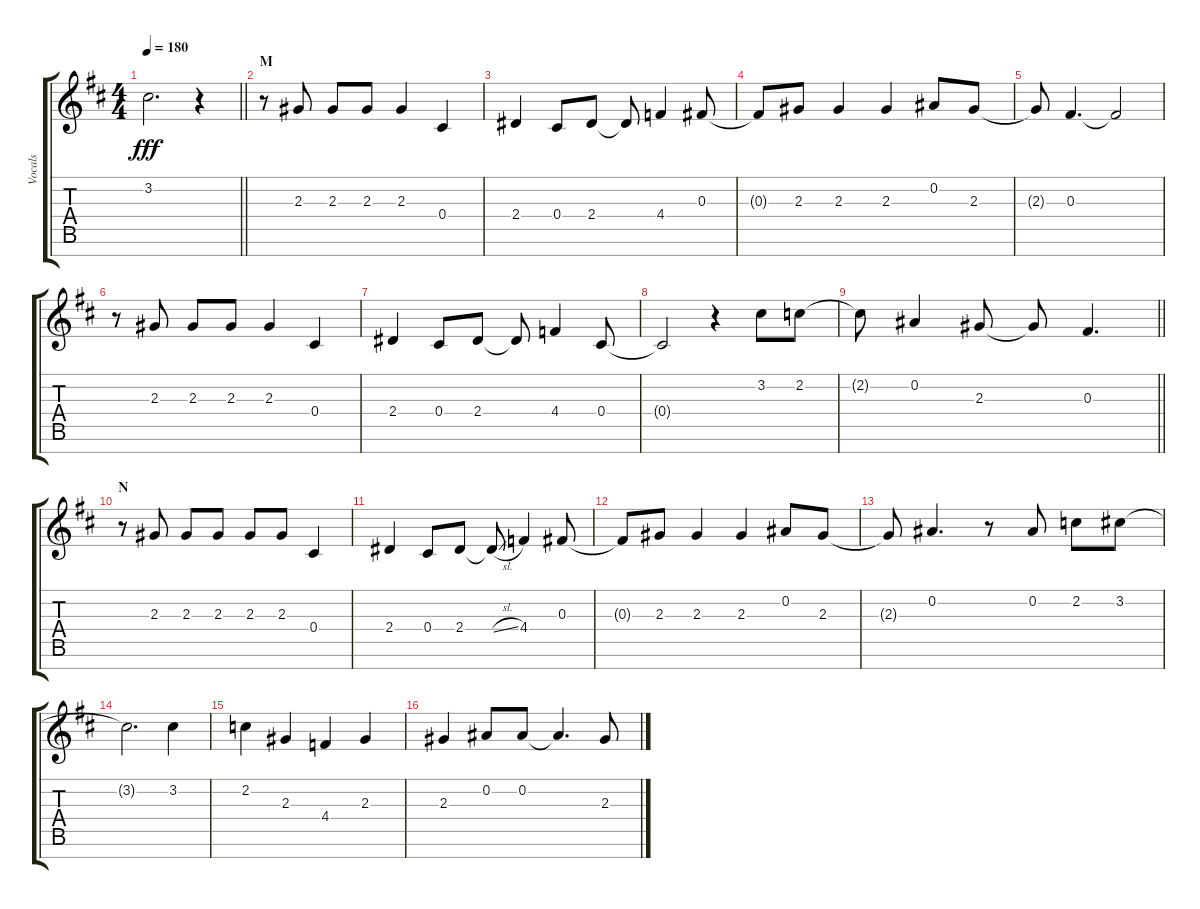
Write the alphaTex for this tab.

\track ("Vocals" "Vocals") {instrument voiceoohs}
\staff {score tabs}
\tuning (Eb5 Bb4 Gb4 Db4 Ab3 Eb3 Bb2) {hide}
\ts (4 4)
\tempo 180
\clef g2
\barLineRight lightlight
\ks d
3.2{t}.2{d dy fff} r.4 |
\section ("" "M")
r.8 2.3.8 2.3.8 2.3.8 2.3.4 0.4.4 |
2.4.4 0.4.8 2.4.8 2.4{t}.8 4.4.4 0.3.8 |
0.3{t}.8 2.3.8 2.3.4 2.3.4 0.2.8 2.3.8 |
2.3{t}.8 0.3.4{d} 0.3{t}.2 |
r.8 2.3.8 2.3.8 2.3.8 2.3.4 0.4.4 |
2.4.4 0.4.8 2.4.8 2.4{t}.8 4.4.4 0.4.8 |
0.4{t}.2 r.4 3.2.8 2.2.8 |
\barLineRight lightlight
2.2{t}.8 0.2.4 2.3.8 2.3{t}.8 0.3.4{d} |
\section ("" "N")
r.8 2.3.8 2.3.8 2.3.8 2.3.8 2.3.8 0.4.4 |
2.4.4 0.4.8 2.4.8 2.4{sl t}.8 4.4.4 0.3.8 |
0.3{t}.8 2.3.8 2.3.4 2.3.4 0.2.8 2.3.8 |
2.3{t}.8 0.2.4{d} r.8 0.2.8 2.2.8 3.2.8 |
3.2{t}.2{d} 3.2.4 |
2.2.4 2.3.4 4.4.4 2.3.4 |
2.3.4 0.2.8 0.2.8 0.2{t}.4{d} 2.3.8
